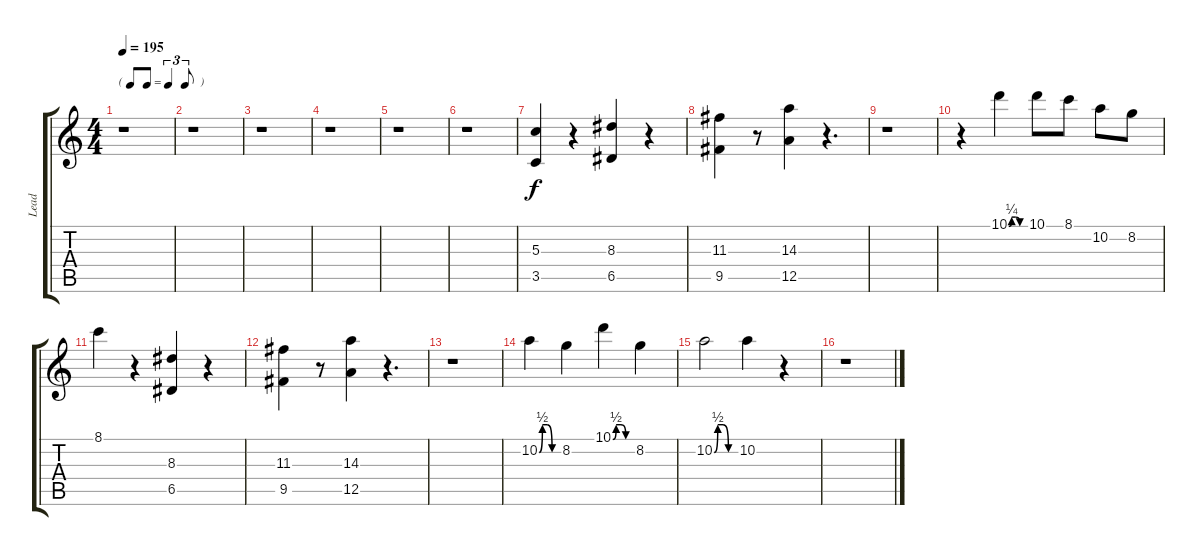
\track ("Lead" "Lead") {instrument acousticguitarsteel}
\staff {score tabs}
\tuning (E4 B3 G3 D3 A2 E2) {hide}
\ts (4 4)
\tf triplet8th
\tempo 195
\clef g2
\ks c
r.1{dy f} |
r.1 |
r.1 |
r.1 |
r.1 |
r.1 |
(5.3 3.5).4 r.4 (8.3 6.5).4 r.4 |
(11.3 9.5).4 r.8 (14.3 12.5).4 r.4{d} |
r.1 |
r.4 10.1{be (custom 0 0 10 1 25 1 40 0 60 0)}.4 10.1.8 8.1.8 10.2.8 8.2.8 |
8.1.4 r.4 (8.3 6.5).4 r.4 |
(11.3 9.5).4 r.8 (14.3 12.5).4 r.4{d} |
r.1 |
10.2{be (custom 0 0 10 2 25 2 40 0 60 0)}.4 8.2.4 10.1{be (custom 0 0 10 2 25 2 40 0 60 0)}.4 8.2.4 |
10.2{be (custom 0 0 10 2 25 2 40 0 60 0)}.2 10.2.4 r.4 |
r.1
